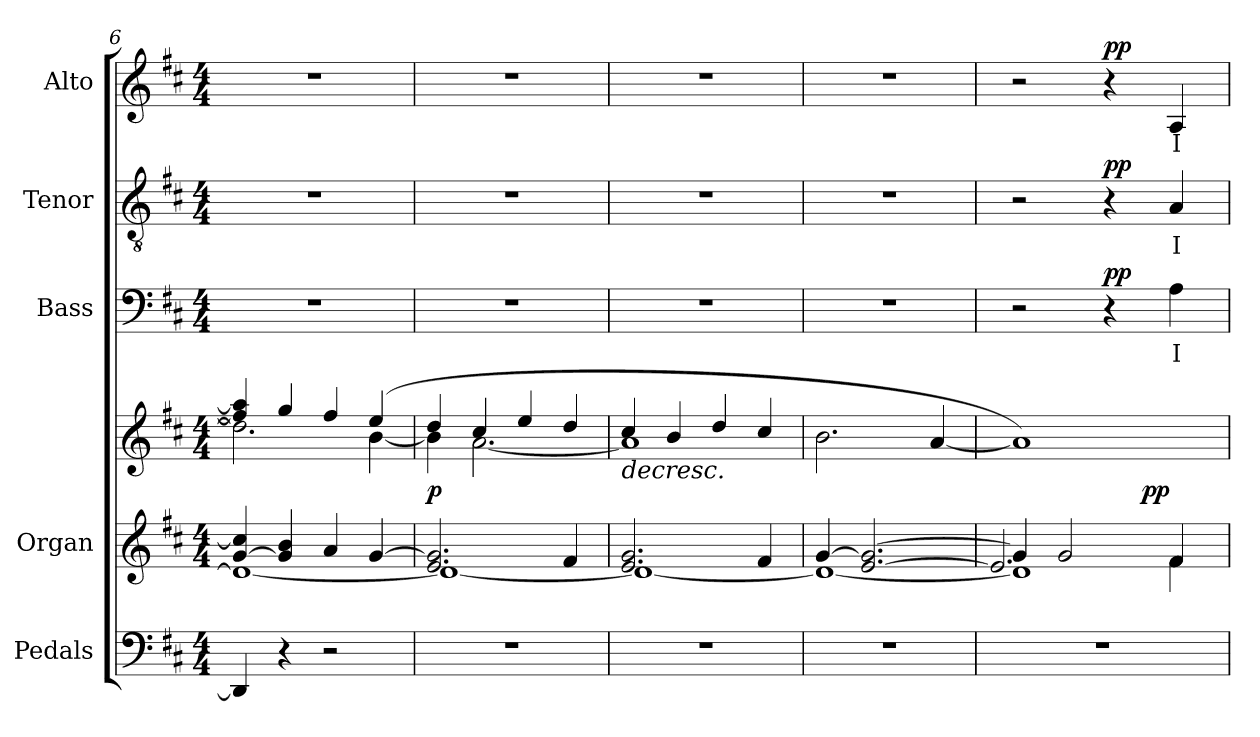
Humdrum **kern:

**kern	**kern	**kern	**dynam	**kern	**text	**dynam	**kern	**text	**dynam	**kern	**text	**dynam
*part5	*part4	*part4	*part4	*part3	*part3	*part3	*part2	*part2	*part2	*part1	*part1	*part1
*staff6	*staff5	*staff4	*staff4/5	*staff3	*staff3	*staff3	*staff2	*staff2	*staff2	*staff1	*staff1	*staff1
*I"Pedals	*I"Organ	*	*	*I"Bass	*	*	*I"Tenor	*	*	*I"Alto	*	*
*I'Ped.	*I'Org.	*	*	*I'B.	*	*	*I'T.	*	*	*I'A.	*	*
*clefF4	*clefG2	*clefG2	*	*clefF4	*	*	*clefGv2	*	*	*clefG2	*	*
*	*	*	*	*	*	*	*ITrd7c12	*	*	*	*	*
*k[f#c#]	*k[f#c#]	*k[f#c#]	*	*k[f#c#]	*	*	*k[f#c#]	*	*	*k[f#c#]	*	*
*D:	*D:	*D:	*	*D:	*	*	*D:	*	*	*D:	*	*
*M4/4	*M4/4	*M4/4	*	*M4/4	*	*	*M4/4	*	*	*M4/4	*	*
=6	=6	=6	=6	=6	=6	=6	=6	=6	=6	=6	=6	=6
*	*^	*^	*	*	*	*	*	*	*	*	*	*
4DDi/]	[4gi/ 4cci]	1di_	4ff#i/] 4aai]	2.ddi\]	.	1r	.	.	1r	.	.	1r	.	.
4r	4gi/] 4bi	.	4ggi/	.	.	.	.	.	.	.	.	.	.	.
2r	4ai/	.	4ff#i/	.	.	.	.	.	.	.	.	.	.	.
.	[4gi/	.	(4eei/	[4bi\	.	.	.	.	.	.	.	.	.	.
=7	=7	=7	=7	=7	=7	=7	=7	=7	=7	=7	=7	=7	=7	=7
1r	2.ei/ 2.gi]	1di_	4ddi/	4bi\]	p	1r	.	.	1r	.	.	1r	.	.
.	.	.	4cc#i/	[2.ai\	.	.	.	.	.	.	.	.	.	.
.	.	.	4eei/	.	.	.	.	.	.	.	.	.	.	.
.	4f#i/	.	4ddi/	.	.	.	.	.	.	.	.	.	.	.
=8	=8	=8	=8	=8	=8	=8	=8	=8	=8	=8	=8	=8	=8	=8
!	!	!	!	!	!LO:HP:b	!	!	!	!	!	!	!	!	!
1r	2.ei/ 2.gi	1di_	4cc#i/	1ai]	>	1r	.	.	1r	.	.	1r	.	.
.	.	.	4bi/	.	.	.	.	.	.	.	.	.	.	.
.	.	.	4ddi/	.	.	.	.	.	.	.	.	.	.	.
.	4f#i/	.	4cc#i/	.	.	.	.	.	.	.	.	.	.	.
*	*	*	*v	*v	*	*	*	*	*	*	*	*	*	*
=9	=9	=9	=9	=9	=9	=9	=9	=9	=9	=9	=9	=9	=9
1r	[4gi/	1di_	2.bi\	.	1r	.	.	1r	.	.	1r	.	.
.	[2.ei/ 2.gi_	.	.	.	.	.	.	.	.	.	.	.	.
.	.	.	[4ai/	.	.	.	.	.	.	.	.	.	.
!!LO:LB:g=z
=10	=10	=10	=10	=10	=10	=10	=10	=10	=10	=10	=10	=10	=10
*	*	*^	*^	*	*	*	*	*	*	*	*	*	*
1r	4gi/]	1di]	2.ei/]	1ai])	2ryy	.	2r	.	.	2r	.	.	2r	.	.
.	2gi/	.	.	.	.	.	.	.	.	.	.	.	.	.	.
.	.	.	.	.	8ryy	.	4r	.	pp	4r	.	pp	4r	.	pp
.	.	.	.	.	64ryy	.	.	.	.	.	.	.	.	.	.
.	.	.	.	.	4ryy	pp	.	.	.	.	.	.	.	.	.
!	!	!	!	!	!	!	!	!LO:LY:b:color=#000000	!	!	!	!	!	!	!
!	!	!	!	!	!	!	!	!	!	!	!LO:LY:b:color=#000000	!	!	!	!
!	!	!	!	!	!	!	!	!	!	!	!	!	!	!LO:LY:b:color=#000000	!
.	4f#i/	.	4f#i\	.	.	.	4Ai\	I	.	4AAi/	I	.	4Ai/	I	.
.	.	.	.	.	16..ryy	.	.	.	.	.	.	.	.	.	.
*	*v	*v	*v	*	*	*	*	*	*	*	*	*	*	*	*
.	.	.	.	]	.	.	.	.	.	.	.	.	.
*	*	*v	*v	*	*	*	*	*	*	*	*	*	*
=	=	=	=	=	=	=	=	=	=	=	=	=
*-	*-	*-	*-	*-	*-	*-	*-	*-	*-	*-	*-	*-
